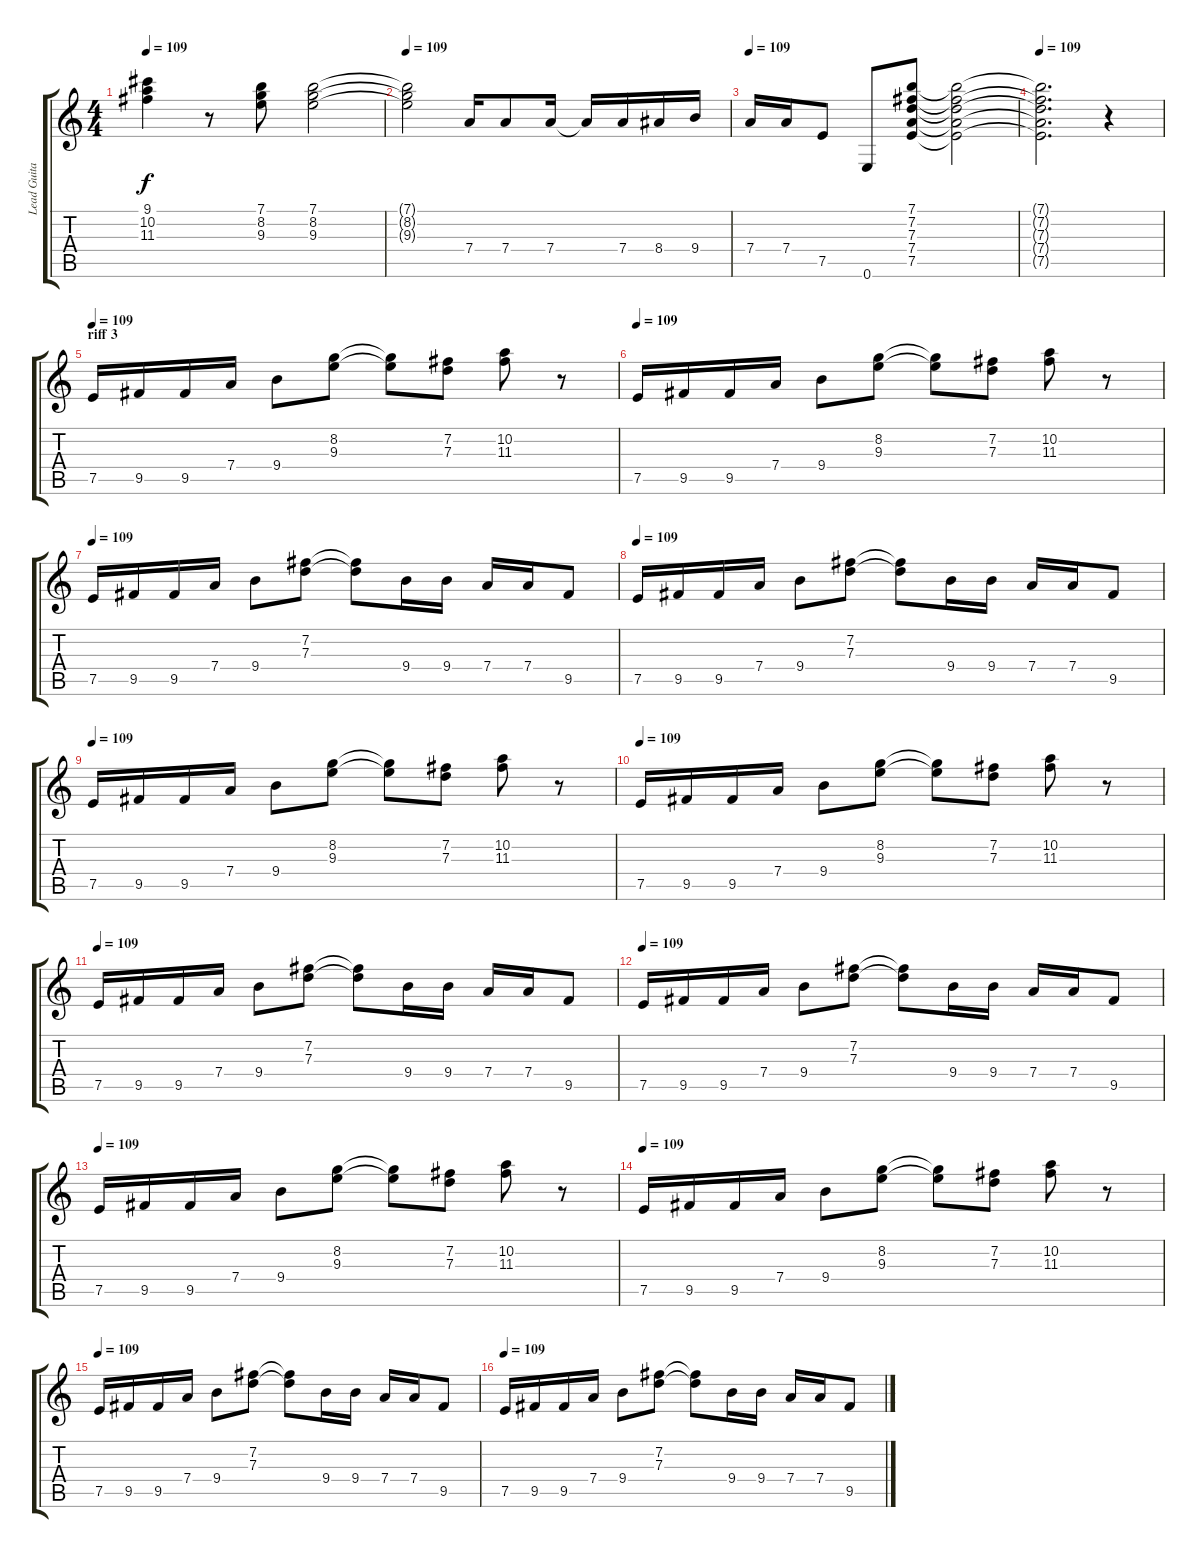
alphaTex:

\track ("Lead Guitar" "Lead Guita") {instrument distortionguitar}
\staff {score tabs}
\tuning (E4 B3 G3 D3 A2 E2) {hide}
\ts (4 4)
\tempo 109
\clef g2
\ks c
(9.1 10.2 11.3).4{dy f} r.8 (7.1 8.2 9.3).8 (7.1 8.2 9.3).2 |
\tempo 109
(7.1{t} 8.2{t} 9.3{t}).2 7.4.16 7.4.8 7.4.16 7.4{t}.16 7.4.16 8.4.16 9.4.16 |
\tempo 109
7.4.16 7.4.16 7.5.8 0.6.8 (7.1 7.2 7.3 7.4 7.5).8 (7.1{t} 7.2{t} 7.3{t} 7.4{t} 7.5{t}).2 |
\tempo 109
(7.1{t} 7.2{t} 7.3{t} 7.4{t} 7.5{t}).2{d} r.4 |
\section ("" "riff 3")
\tempo 109
7.5.16 9.5.16 9.5.16 7.4.16 9.4.8 (8.2 9.3).8 (8.2{t} 9.3{t}).8 (7.2 7.3).8 (10.2 11.3).8 r.8 |
\tempo 109
7.5.16 9.5.16 9.5.16 7.4.16 9.4.8 (8.2 9.3).8 (8.2{t} 9.3{t}).8 (7.2 7.3).8 (10.2 11.3).8 r.8 |
\tempo 109
7.5.16 9.5.16 9.5.16 7.4.16 9.4.8 (7.2 7.3).8 (7.2{t} 7.3{t}).8 9.4.16 9.4.16 7.4.16 7.4.16 9.5.8 |
\tempo 109
7.5.16 9.5.16 9.5.16 7.4.16 9.4.8 (7.2 7.3).8 (7.2{t} 7.3{t}).8 9.4.16 9.4.16 7.4.16 7.4.16 9.5.8 |
\tempo 109
7.5.16 9.5.16 9.5.16 7.4.16 9.4.8 (8.2 9.3).8 (8.2{t} 9.3{t}).8 (7.2 7.3).8 (10.2 11.3).8 r.8 |
\tempo 109
7.5.16 9.5.16 9.5.16 7.4.16 9.4.8 (8.2 9.3).8 (8.2{t} 9.3{t}).8 (7.2 7.3).8 (10.2 11.3).8 r.8 |
\tempo 109
7.5.16 9.5.16 9.5.16 7.4.16 9.4.8 (7.2 7.3).8 (7.2{t} 7.3{t}).8 9.4.16 9.4.16 7.4.16 7.4.16 9.5.8 |
\tempo 109
7.5.16 9.5.16 9.5.16 7.4.16 9.4.8 (7.2 7.3).8 (7.2{t} 7.3{t}).8 9.4.16 9.4.16 7.4.16 7.4.16 9.5.8 |
\tempo 109
7.5.16 9.5.16 9.5.16 7.4.16 9.4.8 (8.2 9.3).8 (8.2{t} 9.3{t}).8 (7.2 7.3).8 (10.2 11.3).8 r.8 |
\tempo 109
7.5.16 9.5.16 9.5.16 7.4.16 9.4.8 (8.2 9.3).8 (8.2{t} 9.3{t}).8 (7.2 7.3).8 (10.2 11.3).8 r.8 |
\tempo 109
7.5.16 9.5.16 9.5.16 7.4.16 9.4.8 (7.2 7.3).8 (7.2{t} 7.3{t}).8 9.4.16 9.4.16 7.4.16 7.4.16 9.5.8 |
\tempo 109
7.5.16 9.5.16 9.5.16 7.4.16 9.4.8 (7.2 7.3).8 (7.2{t} 7.3{t}).8 9.4.16 9.4.16 7.4.16 7.4.16 9.5.8
